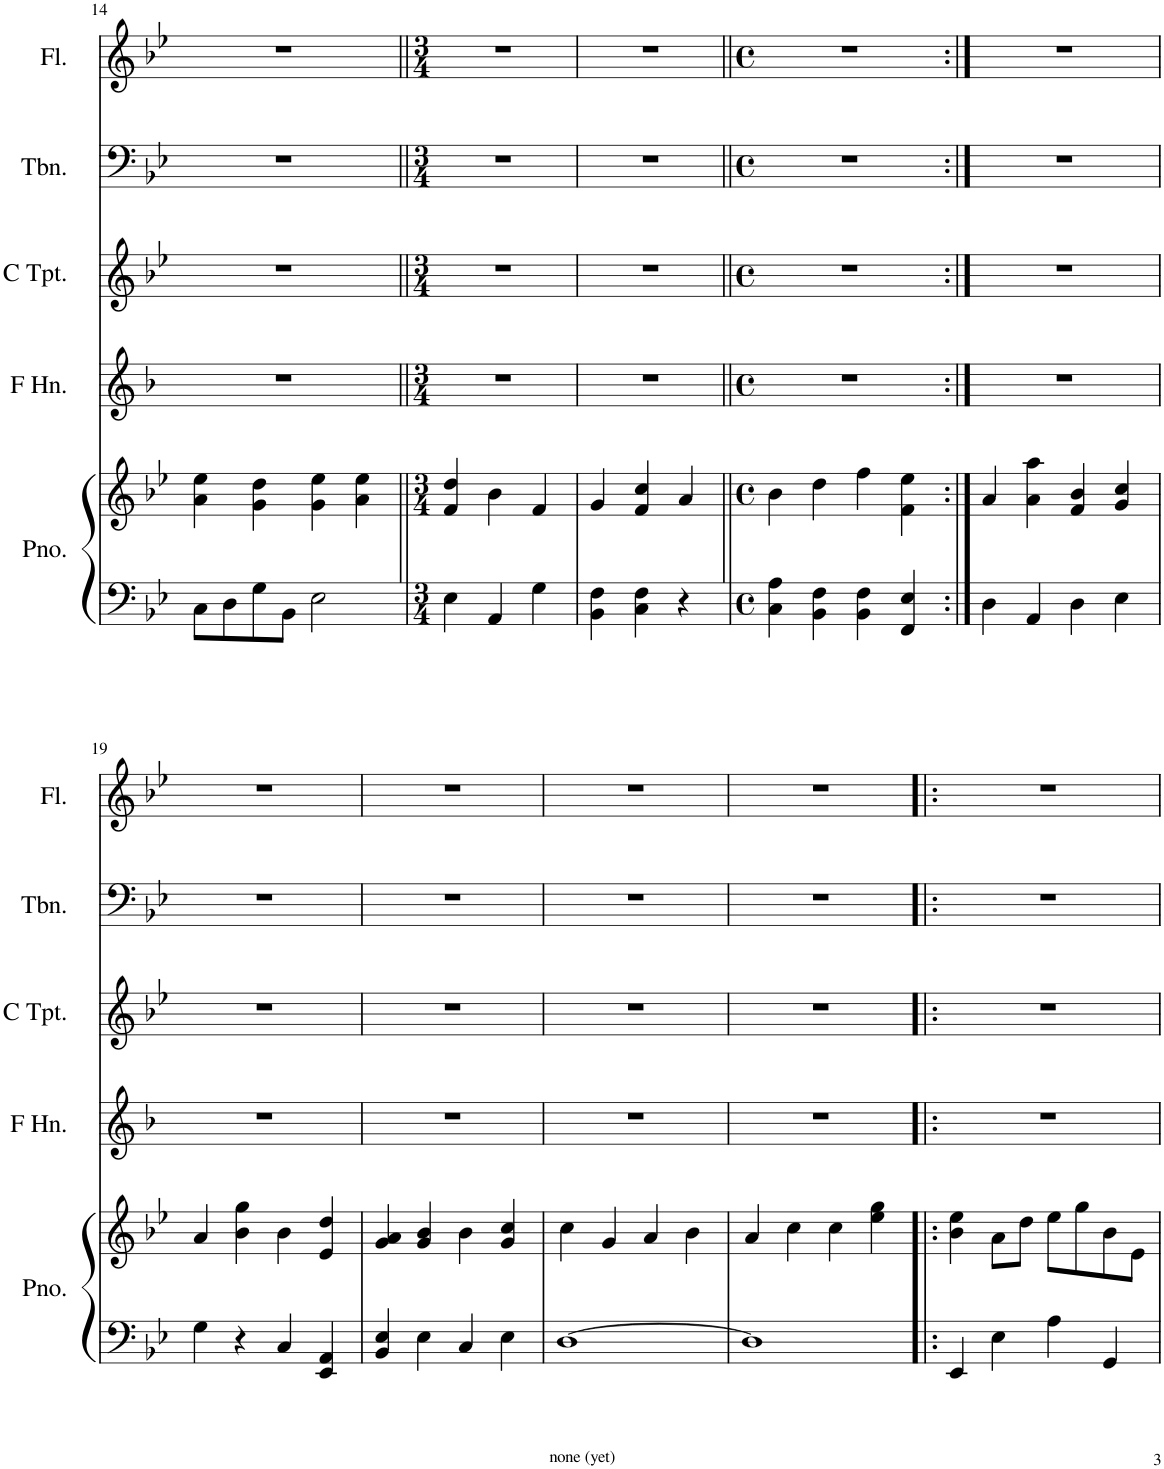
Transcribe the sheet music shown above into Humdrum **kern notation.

**kern	**kern	**kern	**kern	**kern	**kern
*part5	*part5	*part4	*part3	*part2	*part1
*staff6	*staff5	*staff4	*staff3	*staff2	*staff1
*I"Piano	*	*I"Horn in F	*I"C Trumpet	*I"Trombone	*I"Flute
*I'Pno.	*	*	*I'C Tpt.	*I'Tbn.	*I'Fl.
!!LO:PB:g=z
*clefF4	*clefG2	*clefG2	*clefG2	*clefF4	*clefG2
*	*	*Trd4c7	*	*	*
*k[b-e-]	*k[b-e-]	*k[b-]	*k[b-e-]	*k[b-e-]	*k[b-e-]
*M4/4	*M4/4	*M4/4	*M4/4	*M4/4	*M4/4
=14	=14	=14	=14	=14	=14
8C\L	4a\ 4ee-\	1r	1r	1r	1r
8D\	.	.	.	.	.
8G\	4g\ 4dd\	.	.	.	.
8BB-\J	.	.	.	.	.
2E-\	4g\ 4ee-\	.	.	.	.
.	4a\ 4ee-\	.	.	.	.
=15||	=15||	=15||	=15||	=15||	=15||
*M3/4	*M3/4	*M3/4	*M3/4	*M3/4	*M3/4
4E-\	4f/ 4dd/	2.r	2.r	2.r	2.r
4AA/	4b-\	.	.	.	.
4G\	4f/	.	.	.	.
=16	=16	=16	=16	=16	=16
4BB-\ 4F\	4g/	2.r	2.r	2.r	2.r
4C\ 4F\	4f/ 4cc/	.	.	.	.
4r	4a/	.	.	.	.
=17||	=17||	=17||	=17||	=17||	=17||
*M4/4	*M4/4	*M4/4	*M4/4	*M4/4	*M4/4
*met(c)	*met(c)	*met(c)	*met(c)	*met(c)	*met(c)
4C\ 4A\	4b-\	1r	1r	1r	1r
4BB-\ 4F\	4dd\	.	.	.	.
4BB-\ 4F\	4ff\	.	.	.	.
4FF/ 4E-/	4f\ 4ee-\	.	.	.	.
=18:|!	=18:|!	=18:|!	=18:|!	=18:|!	=18:|!
4D\	4a/	1r	1r	1r	1r
4AA/	4a\ 4aa\	.	.	.	.
4D\	4f/ 4b-/	.	.	.	.
4E-\	4g/ 4cc/	.	.	.	.
!!LO:LB:g=z
=19	=19	=19	=19	=19	=19
4G\	4a/	1r	1r	1r	1r
4r	4b-\ 4gg\	.	.	.	.
4C/	4b-\	.	.	.	.
4EE-/ 4AA/	4e-/ 4dd/	.	.	.	.
=20	=20	=20	=20	=20	=20
4BB-/ 4E-/	4g/ 4a/	1r	1r	1r	1r
4E-\	4g/ 4b-/	.	.	.	.
4C/	4b-\	.	.	.	.
4E-\	4g/ 4cc/	.	.	.	.
=21	=21	=21	=21	=21	=21
[1D	4cc\	1r	1r	1r	1r
.	4g/	.	.	.	.
.	4a/	.	.	.	.
.	4b-\	.	.	.	.
=22	=22	=22	=22	=22	=22
1D]	4a/	1r	1r	1r	1r
.	4cc\	.	.	.	.
.	4cc\	.	.	.	.
.	4ee-\ 4gg\	.	.	.	.
=23!|:	=23!|:	=23!|:	=23!|:	=23!|:	=23!|:
4EE-/	4b-\ 4ee-\	1r	1r	1r	1r
4E-\	8a\L	.	.	.	.
.	8dd\J	.	.	.	.
4A\	8ee-\L	.	.	.	.
.	8gg\	.	.	.	.
4GG/	8b-\	.	.	.	.
.	8e-\J	.	.	.	.
=	=	=	=	=	=
*-	*-	*-	*-	*-	*-
